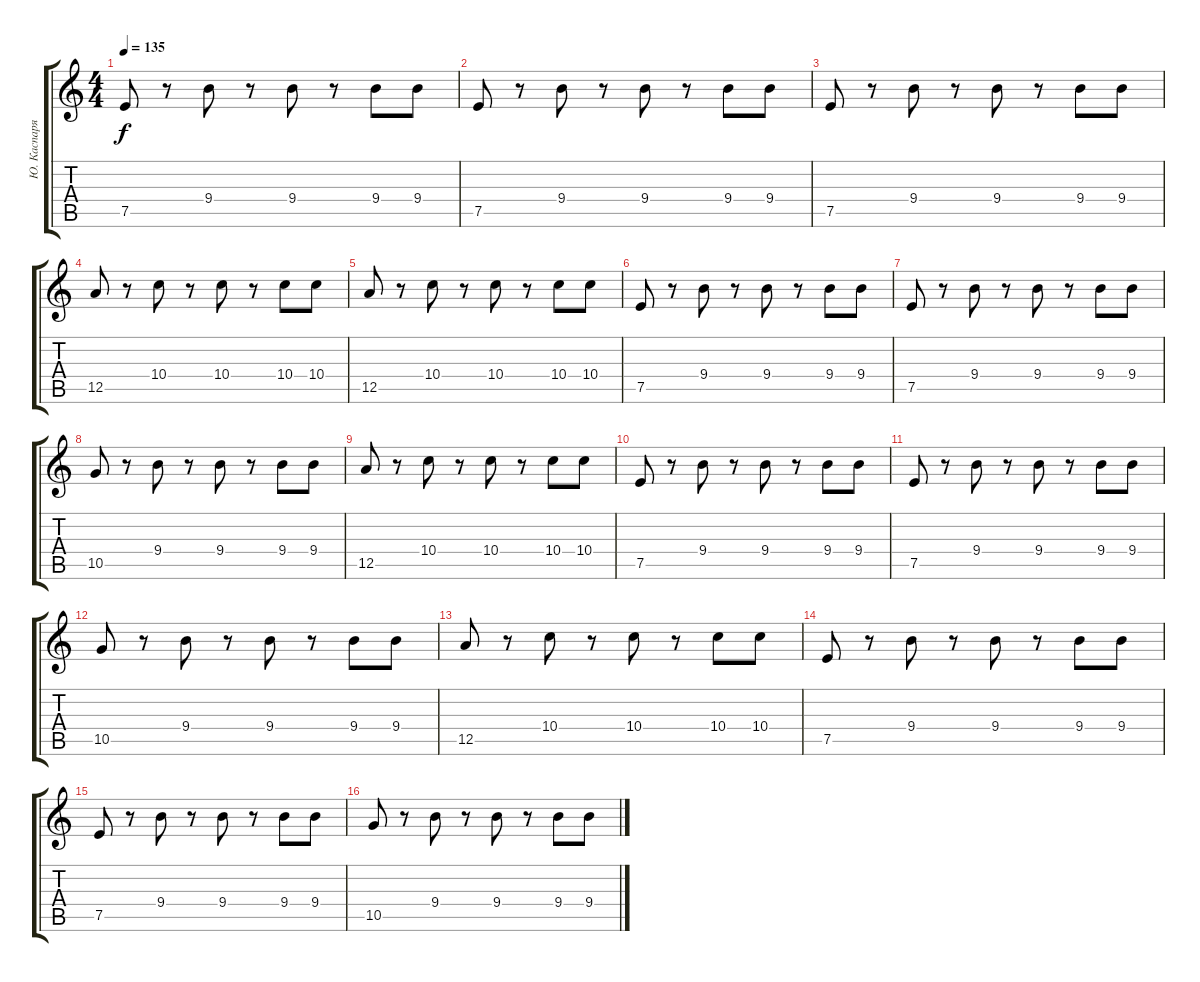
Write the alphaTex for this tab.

\track ("Ю. Каспарян" "Ю. Каспаря") {instrument overdrivenguitar}
\staff {score tabs}
\tuning (E4 B3 G3 D3 A2 E2) {hide}
\ts (4 4)
\tempo 135
\clef g2
\ks c
7.5.8{dy f} r.8 9.4.8 r.8 9.4.8 r.8 9.4.8 9.4.8 |
7.5.8 r.8 9.4.8 r.8 9.4.8 r.8 9.4.8 9.4.8 |
7.5.8 r.8 9.4.8 r.8 9.4.8 r.8 9.4.8 9.4.8 |
12.5.8 r.8 10.4.8 r.8 10.4.8 r.8 10.4.8 10.4.8 |
12.5.8 r.8 10.4.8 r.8 10.4.8 r.8 10.4.8 10.4.8 |
7.5.8 r.8 9.4.8 r.8 9.4.8 r.8 9.4.8 9.4.8 |
7.5.8 r.8 9.4.8 r.8 9.4.8 r.8 9.4.8 9.4.8 |
10.5.8 r.8 9.4.8 r.8 9.4.8 r.8 9.4.8 9.4.8 |
12.5.8 r.8 10.4.8 r.8 10.4.8 r.8 10.4.8 10.4.8 |
7.5.8 r.8 9.4.8 r.8 9.4.8 r.8 9.4.8 9.4.8 |
7.5.8 r.8 9.4.8 r.8 9.4.8 r.8 9.4.8 9.4.8 |
10.5.8 r.8 9.4.8 r.8 9.4.8 r.8 9.4.8 9.4.8 |
12.5.8 r.8 10.4.8 r.8 10.4.8 r.8 10.4.8 10.4.8 |
7.5.8 r.8 9.4.8 r.8 9.4.8 r.8 9.4.8 9.4.8 |
7.5.8 r.8 9.4.8 r.8 9.4.8 r.8 9.4.8 9.4.8 |
10.5.8 r.8 9.4.8 r.8 9.4.8 r.8 9.4.8 9.4.8
